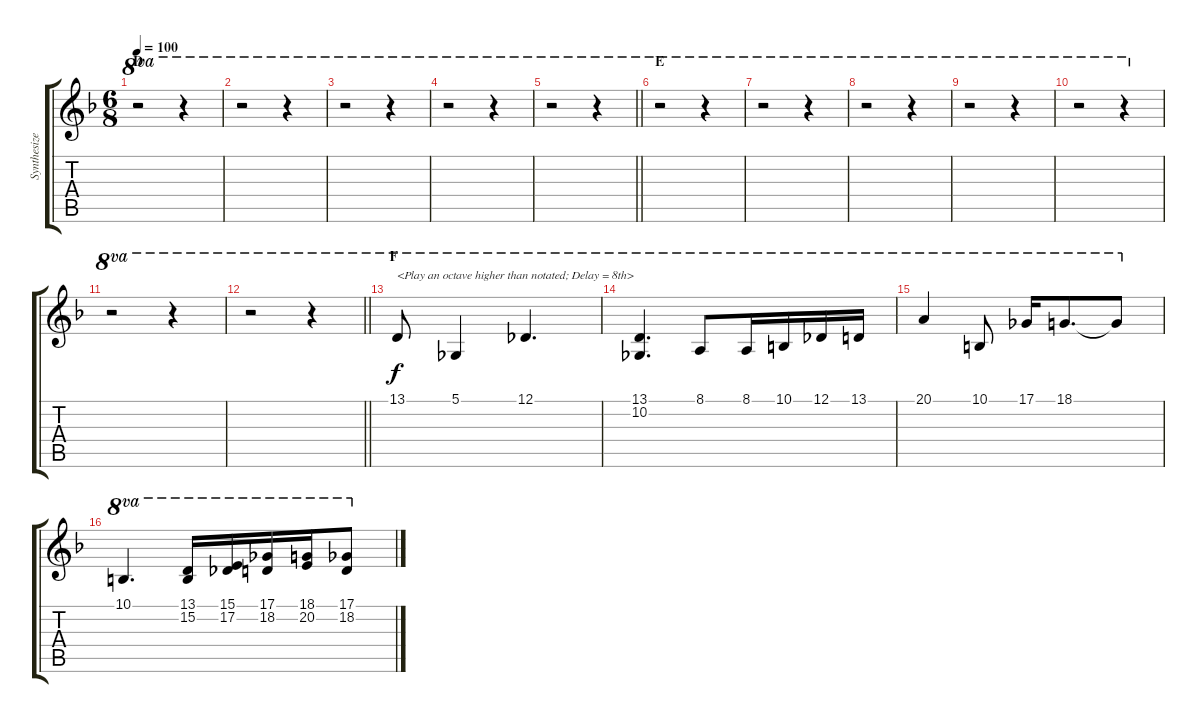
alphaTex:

\track ("Synthesizer" "Synthesize") {instrument lead2sawtooth}
\staff {score tabs}
\tuning (Db4 Ab3 E3 B2 Gb2 B1) {hide}
\ts (6 8)
\section ("" "D")
\tempo 100
\clef g2
\ks f
r.2{ot 8va dy f} r.4{ot 8va} |
r.2{ot 8va} r.4{ot 8va} |
r.2{ot 8va} r.4{ot 8va} |
r.2{ot 8va} r.4{ot 8va} |
\barLineRight lightlight
r.2{ot 8va} r.4{ot 8va} |
\section ("" "E")
r.2{ot 8va} r.4{ot 8va} |
r.2{ot 8va} r.4{ot 8va} |
r.2{ot 8va} r.4{ot 8va} |
r.2{ot 8va} r.4{ot 8va} |
r.2{ot 8va} r.4{ot 8va} |
r.2{ot 8va} r.4{ot 8va} |
\barLineRight lightlight
r.2{ot 8va} r.4{ot 8va} |
\section ("" "F")
13.1.8{ot 8va txt "<Play an octave higher than notated; Delay = 8th>"} 5.1.4{ot 8va} 12.1.4{d ot 8va} |
(13.1 10.2).4{d ot 8va} 8.1.8{ot 8va} 8.1.16{ot 8va} 10.1.16{ot 8va} 12.1.16{ot 8va} 13.1.16{ot 8va} |
20.1.4{ot 8va} 10.1.8{ot 8va} 17.1.16{ot 8va} 18.1.8{d ot 8va} 18.1{t}.8{ot 8va} |
10.1.4{d ot 8va} (13.1 15.2).16{ot 8va} (15.1 17.2).16{ot 8va} (17.1 18.2).16{ot 8va} (18.1 20.2).16{ot 8va} (17.1 18.2).8{ot 8va}
